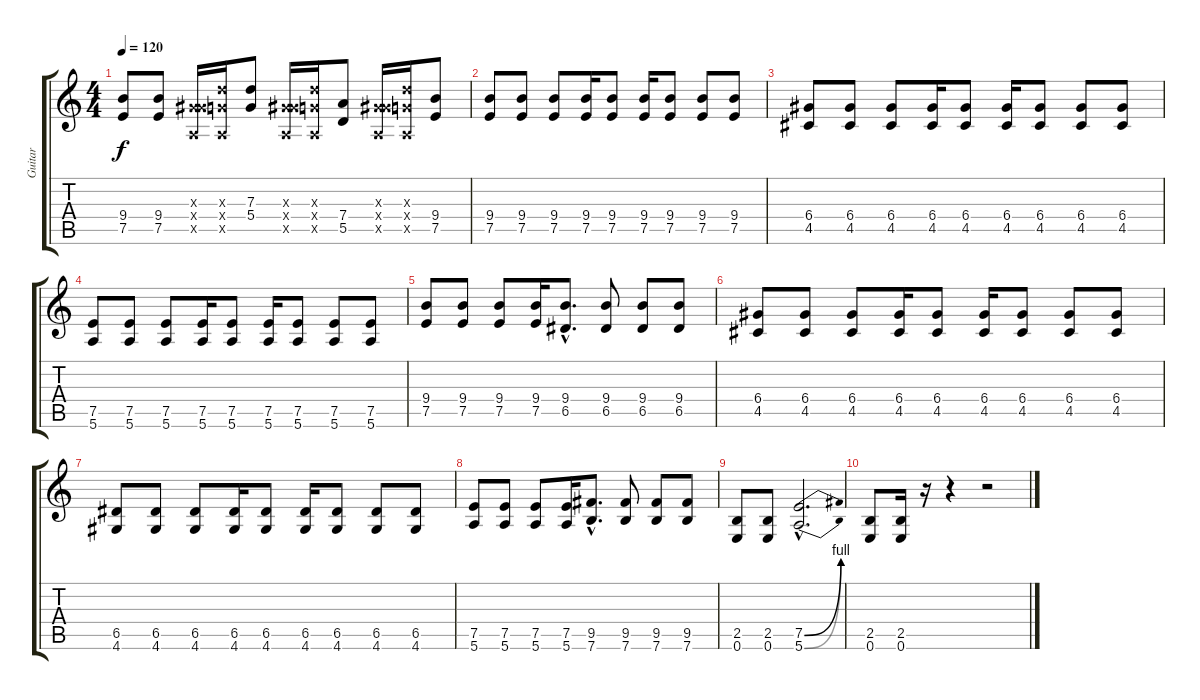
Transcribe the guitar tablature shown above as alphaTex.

\track ("Guitar" "Guitar") {instrument distortionguitar}
\staff {score tabs}
\tuning (E4 B3 G3 D3 A2 E2) {hide}
\ts (4 4)
\tempo 120
\clef g2
\ks c
(9.4 7.5).8{dy f} (9.4 7.5).8 (0.3{x} 6.4{x} 0.5{x}).16 (7.3{x} 5.4{x} 0.5{x}).16 (7.3 5.4).8 (0.3{x} 6.4{x} 0.5{x}).16 (7.3{x} 5.4{x} 0.5{x}).16 (7.4 5.5).8 (0.3{x} 6.4{x} 0.5{x}).16 (7.3{x} 5.4{x} 0.5{x}).16 (9.4 7.5).8 |
(9.4 7.5).8 (9.4 7.5).8 (9.4 7.5).8 (9.4 7.5).16 (9.4 7.5).8 (9.4 7.5).16 (9.4 7.5).8 (9.4 7.5).8 (9.4 7.5).8 |
(6.4 4.5).8 (6.4 4.5).8 (6.4 4.5).8 (6.4 4.5).16 (6.4 4.5).8 (6.4 4.5).16 (6.4 4.5).8 (6.4 4.5).8 (6.4 4.5).8 |
(7.5 5.6).8 (7.5 5.6).8 (7.5 5.6).8 (7.5 5.6).16 (7.5 5.6).8 (7.5 5.6).16 (7.5 5.6).8 (7.5 5.6).8 (7.5 5.6).8 |
(9.4 7.5).8 (9.4 7.5).8 (9.4 7.5).8 (9.4 7.5).16 (9.4{hac} 6.5{hac}).8{d} (9.4 6.5).8 (9.4 6.5).8 (9.4 6.5).8 |
(6.4 4.5).8 (6.4 4.5).8 (6.4 4.5).8 (6.4 4.5).16 (6.4 4.5).8 (6.4 4.5).16 (6.4 4.5).8 (6.4 4.5).8 (6.4 4.5).8 |
(6.5 4.6).8 (6.5 4.6).8 (6.5 4.6).8 (6.5 4.6).16 (6.5 4.6).8 (6.5 4.6).16 (6.5 4.6).8 (6.5 4.6).8 (6.5 4.6).8 |
(7.5 5.6).8 (7.5 5.6).8 (7.5 5.6).8 (7.5 5.6).16 (9.5{hac} 7.6{hac}).8{d} (9.5 7.6).8 (9.5 7.6).8 (9.5 7.6).8 |
(2.5 0.6).8 (2.5 0.6).8 (7.5{be (bend 0 0 60 4) hac} 5.6{be (bend 0 0 60 4) hac}).2{d} |
(2.5 0.6).8 (2.5 0.6).16 r.16 r.4 r.2
